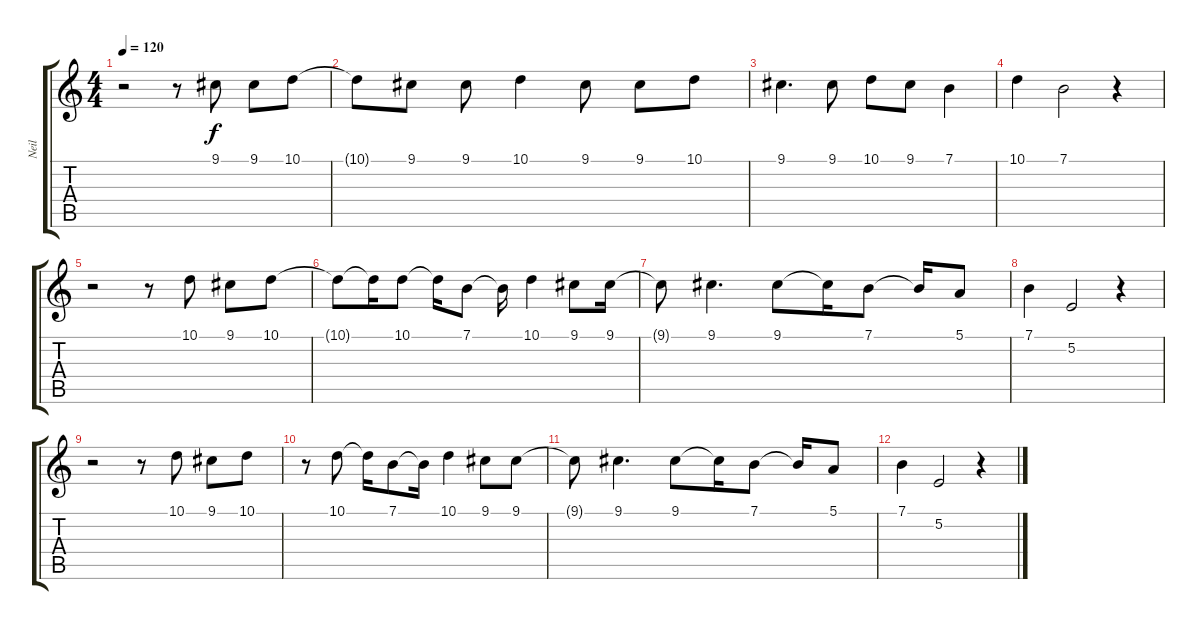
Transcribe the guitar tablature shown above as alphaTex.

\track ("Neil" "Neil") {instrument synthbrass2}
\staff {score tabs}
\tuning (E4 B3 G3 D3 A2 E2) {hide}
\ts (4 4)
\tempo 120
\clef g2
\ks c
r.2{dy f} r.8 9.1.8 9.1.8 10.1.8 |
10.1{t}.8 9.1.8 9.1.8 10.1.4 9.1.8 9.1.8 10.1.8 |
9.1.4{d} 9.1.8 10.1.8 9.1.8 7.1.4 |
10.1.4 7.1.2 r.4 |
r.2 r.8 10.1.8 9.1.8 10.1.8 |
10.1{t}.8 10.1{t}.16 10.1.8 10.1{t}.16 7.1.8 7.1{t}.16 10.1.4 9.1.8 9.1.16 |
9.1{t}.8 9.1.4{d} 9.1.8 9.1{t}.16 7.1.8 7.1{t}.16 5.1.8 |
7.1.4 5.2.2 r.4 |
r.2 r.8 10.1.8 9.1.8 10.1.8 |
r.8 10.1.8 10.1{t}.16 7.1.8 7.1{t}.16 10.1.4 9.1.8 9.1.8 |
9.1{t}.8 9.1.4{d} 9.1.8 9.1{t}.16 7.1.8 7.1{t}.16 5.1.8 |
7.1.4 5.2.2 r.4
